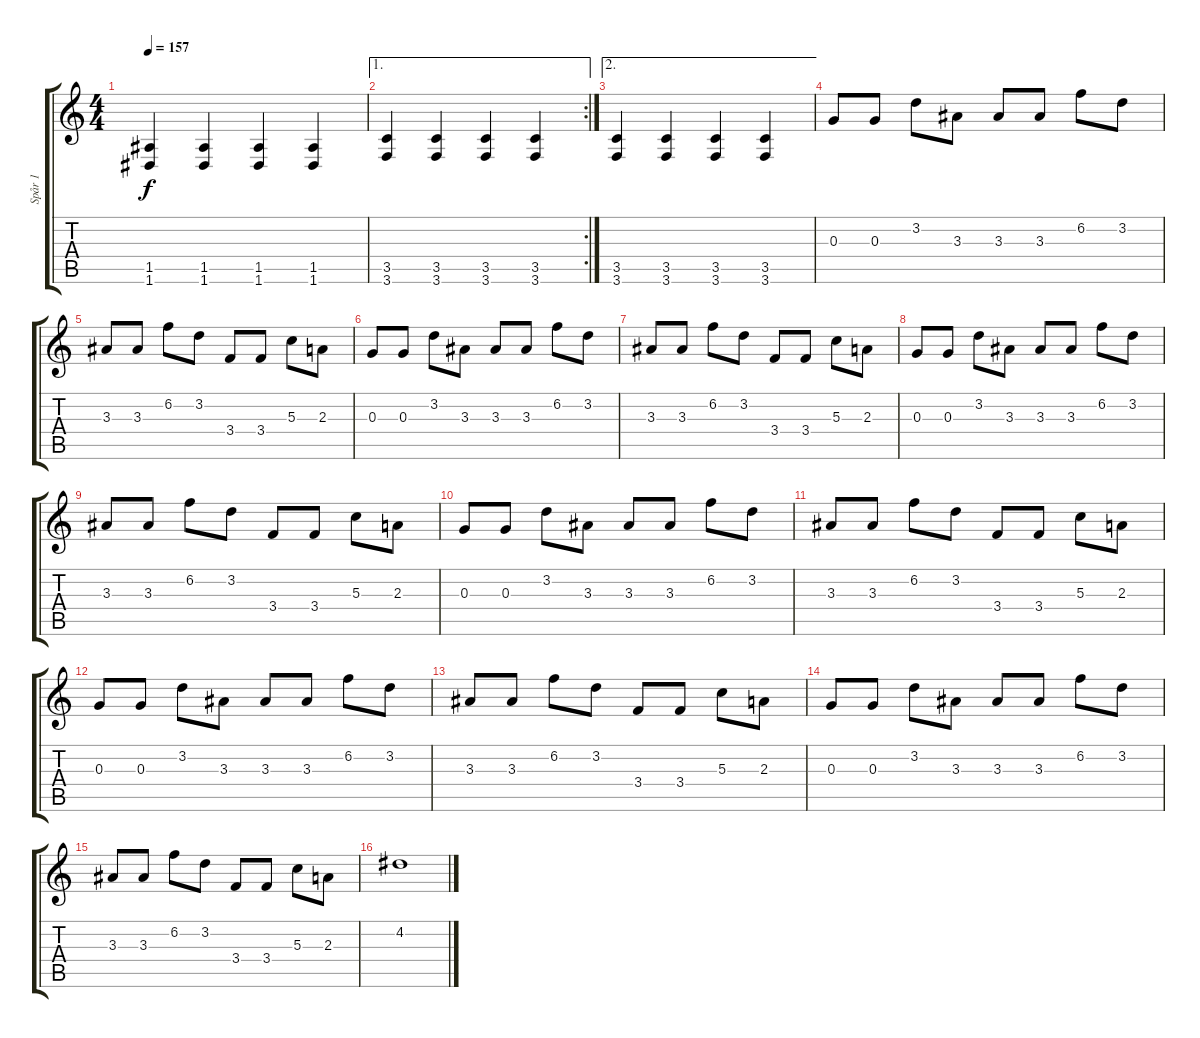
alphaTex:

\track ("Spår 1" "Spår 1") {instrument distortionguitar}
\staff {score tabs}
\tuning (E4 B3 G3 D3 A2 D2) {hide}
\ts (4 4)
\tempo 157
\clef g2
\ks c
(1.5 1.6).4{dy f} (1.5 1.6).4 (1.5 1.6).4 (1.5 1.6).4 |
\ae 1
\rc 2
(3.5 3.6).4 (3.5 3.6).4 (3.5 3.6).4 (3.5 3.6).4 |
\ae 2
(3.5 3.6).4 (3.5 3.6).4 (3.5 3.6).4 (3.5 3.6).4 |
0.3.8 0.3.8 3.2.8 3.3.8 3.3.8 3.3.8 6.2.8 3.2.8 |
3.3.8 3.3.8 6.2.8 3.2.8 3.4.8 3.4.8 5.3.8 2.3.8 |
0.3.8 0.3.8 3.2.8 3.3.8 3.3.8 3.3.8 6.2.8 3.2.8 |
3.3.8 3.3.8 6.2.8 3.2.8 3.4.8 3.4.8 5.3.8 2.3.8 |
0.3.8 0.3.8 3.2.8 3.3.8 3.3.8 3.3.8 6.2.8 3.2.8 |
3.3.8 3.3.8 6.2.8 3.2.8 3.4.8 3.4.8 5.3.8 2.3.8 |
0.3.8 0.3.8 3.2.8 3.3.8 3.3.8 3.3.8 6.2.8 3.2.8 |
3.3.8 3.3.8 6.2.8 3.2.8 3.4.8 3.4.8 5.3.8 2.3.8 |
0.3.8 0.3.8 3.2.8 3.3.8 3.3.8 3.3.8 6.2.8 3.2.8 |
3.3.8 3.3.8 6.2.8 3.2.8 3.4.8 3.4.8 5.3.8 2.3.8 |
0.3.8 0.3.8 3.2.8 3.3.8 3.3.8 3.3.8 6.2.8 3.2.8 |
3.3.8 3.3.8 6.2.8 3.2.8 3.4.8 3.4.8 5.3.8 2.3.8 |
4.2.1
